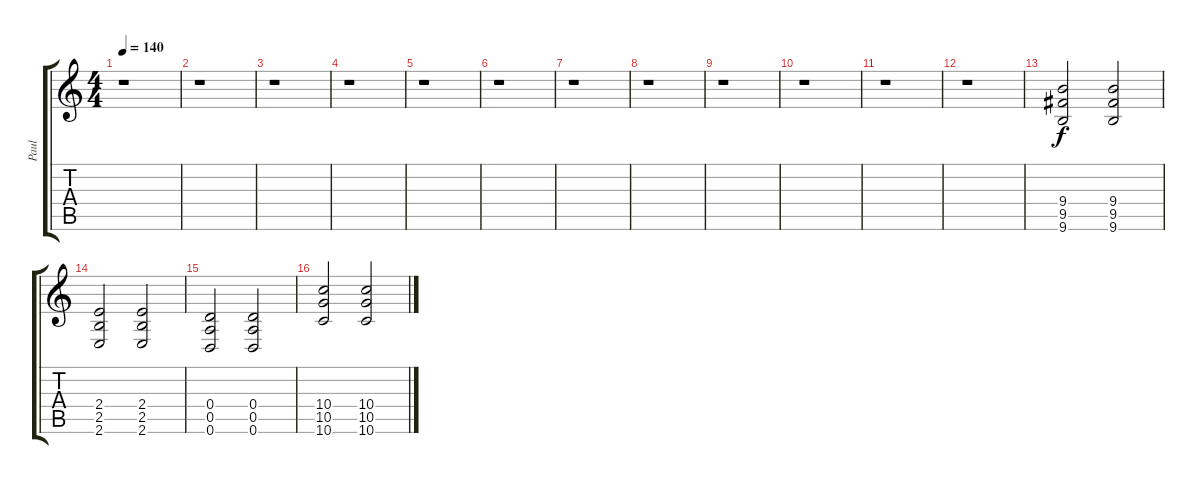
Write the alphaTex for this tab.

\track ("Paul" "Paul") {instrument distortionguitar}
\staff {score tabs}
\tuning (E4 B3 G3 D3 A2 D2) {hide}
\ts (4 4)
\tempo 140
\clef g2
\ks c
r.1{dy f} |
r.1 |
r.1 |
r.1 |
r.1 |
r.1 |
r.1 |
r.1 |
r.1 |
r.1 |
r.1 |
r.1 |
(9.4 9.5 9.6).2{volume 10} (9.4 9.5 9.6).2 |
(2.4 2.5 2.6).2 (2.4 2.5 2.6).2 |
(0.4 0.5 0.6).2 (0.4 0.5 0.6).2 |
(10.4 10.5 10.6).2 (10.4 10.5 10.6).2
